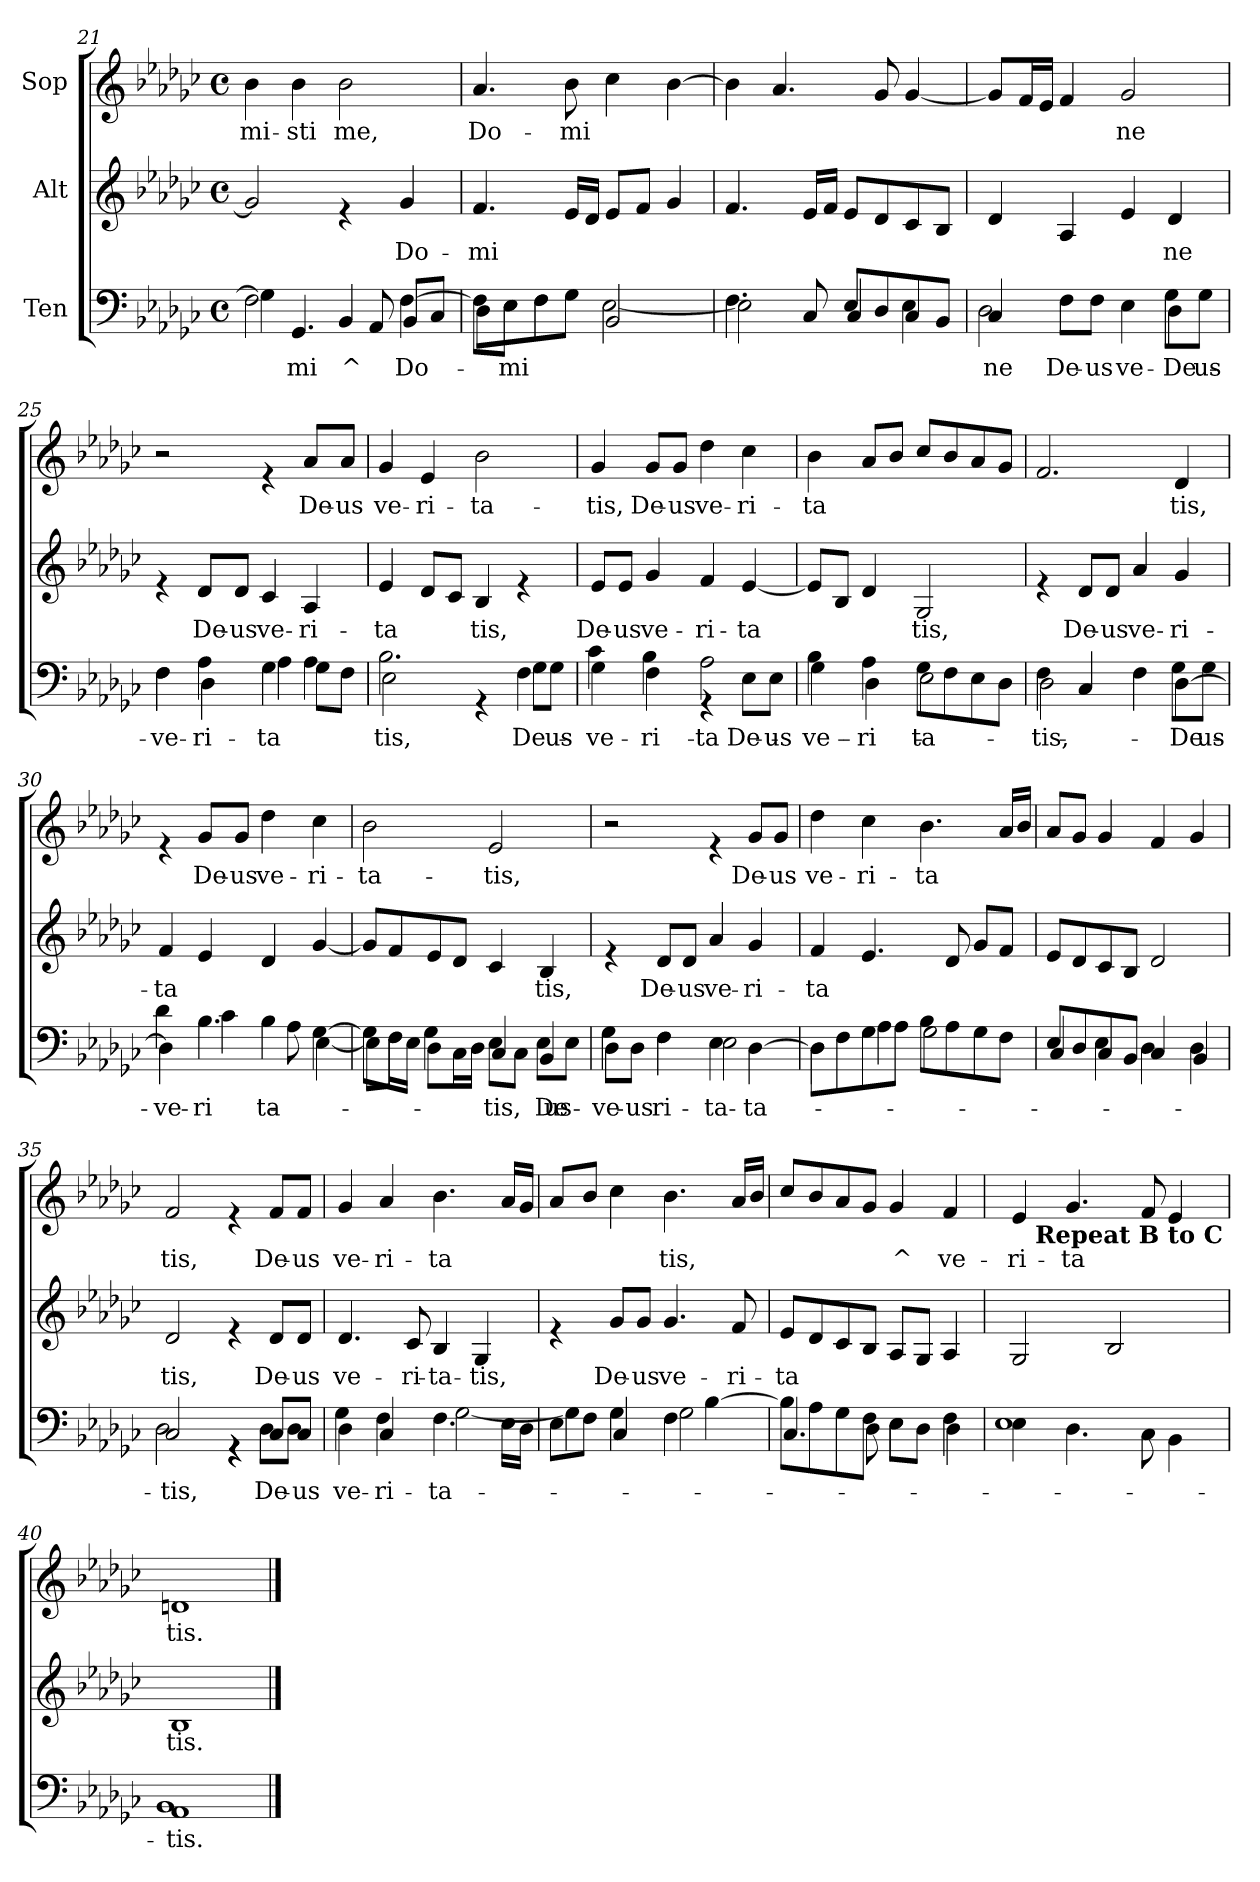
**kern	**text	**kern	**text	**kern	**text
*part3	*part3	*part2	*part2	*part1	*part1
*staff3	*staff3	*staff2	*staff2	*staff1	*staff1
*I"Ten	*	*I"Alt	*	*I"Sop	*
*clefF4	*	*clefG2	*	*clefG2	*
*k[b-e-a-d-g-c-]	*	*k[b-e-a-d-g-c-]	*	*k[b-e-a-d-g-c-]	*
*G-:	*	*G-:	*	*G-:	*
*M4/4	*	*M4/4	*	*M4/4	*
*met(c)	*	*met(c)	*	*met(c)	*
=21	=21	=21	=21	=21	=21
*^	*	*	*	*	*
!	!	!	!	!	!	!LO:LY:b
2F\	4G-\]	.	2g-/]	.	4b-\	-mi-
!	!	!LO:LY:b	!	!	!	!LO:LY:b
.	4.GG-/	-mi	.	.	4b-\	-sti
!	!	!LO:LY:b	!	!	!	!LO:LY:b
4BB-/	.	-^	4re	.	2b-\	me,
.	8AA-/	.	.	.	.	.
!	!	!LO:LY:b	!	!LO:LY:b	!	!
[>4F\	8BB-/L	Do-	4g-/	Do-	.	.
.	8C-/J	.	.	.	.	.
=22	=22	=22	=22	=22	=22	=22
!	!	!	!	!LO:LY:b	!	!LO:LY:b
8F\L]	8D-\L	.	4.f/	-mi	4.a-/	Do-
!	!	!LO:LY:b	!	!	!	!
8E-\J	8E-\	mi	.	.	.	.
4F\	8F\	.	.	.	.	.
!	!	!	!	!	!	!LO:LY:b
.	8G-\J	.	16e-/LL	.	8b-\	-mi
.	.	.	16d-/JJ	.	.	.
2BB-/	[>2E-\	.	8e-/L	.	4cc-\	.
.	.	.	8f/J	.	.	.
.	.	.	4g-/	.	[>4b-\	.
!!LO:LB:g=z
=23	=23	=23	=23	=23	=23	=23
4.F\	2E-\]	.	4.f/	.	4b-\]	.
.	.	.	.	.	4.a-/	.
8C-/	.	.	16e-/LL	.	.	.
.	.	.	16f/JJ	.	.	.
8E-/L	4C-/	.	8e-/L	.	.	.
8D-/	.	.	8d-/	.	8g-/	.
8C-/	4E-\	.	8c-/	.	[<4g-/	.
8BB-/J	.	.	8B-/J	.	.	.
=24	=24	=24	=24	=24	=24	=24
!	!	!LO:LY:b	!	!	!	!
!	!	!LO:LY:b	!	!	!	!
4C-/	2D-\	-ne	4d-/	.	8g-/L]	.
.	.	.	.	.	16f/L	.
.	.	.	.	.	16e-/JJ	.
!	!	!LO:LY:b	!	!	!	!
8F\L	.	De-	4A-/	.	4f/	.
!	!	!LO:LY:b	!	!	!	!
8F\J	.	-us	.	.	.	.
!	!	!LO:LY:b	!	!	!	!LO:LY:b
4E-\	4ryy	ve-	4e-/	.	2g-/	ne
!	!	!LO:LY:b	!	!	!	!
!	!	!LO:LY:b	!	!LO:LY:b	!	!
4D-\	8G-\L	De-	4d-/	ne	.	.
!	!	!LO:LY:b	!	!	!	!
.	8G-\J	-us	.	.	.	.
=25	=25	=25	=25	=25	=25	=25
!	!	!LO:LY:b	!	!	!	!
!	!	!LO:LY:b	!	!	!	!
4F\	4F\	ve-	4re	.	2r	.
!	!	!LO:LY:b	!	!LO:LY:b	!	!
4A-\	4D-\	-ri-	8d-/L	De-	.	.
!	!	!	!	!LO:LY:b	!	!
.	.	.	8d-/J	-us	.	.
!	!	!LO:LY:b	!	!LO:LY:b	!	!
4G-\	4A-\	-ta	4c-/	ve-	4re	.
!	!	!	!	!LO:LY:b	!	!LO:LY:b
4A-\	8G-\L	.	4A-/	-ri-	8a-/L	De-
!	!	!	!	!	!	!LO:LY:b
.	8F\J	.	.	.	8a-/J	-us
!!LO:LB:g=z
=26	=26	=26	=26	=26	=26	=26
!	!	!LO:LY:b	!	!LO:LY:b	!	!LO:LY:b
2.B-\	2E-\	tis,	4e-/	-ta	4g-/	ve-
!	!	!	!	!	!	!LO:LY:b
.	.	.	8d-/L	.	4e-/	-ri-
.	.	.	8c-/J	.	.	.
!	!	!	!	!LO:LY:b	!	!LO:LY:b
.	4rGG	.	4B-/	tis,	2b-\	-ta-
!	!	!LO:LY:b	!	!	!	!
4F\	8G-\L	De-	4re	.	.	.
!	!	!LO:LY:b	!	!	!	!
.	8G-\J	-us	.	.	.	.
=27	=27	=27	=27	=27	=27	=27
!	!	!LO:LY:b	!	!LO:LY:b	!	!LO:LY:b
4G-\	4c-\	ve-	8e-/L	De-	4g-/	-tis,
!	!	!	!	!LO:LY:b	!	!
.	.	.	8e-/J	-us	.	.
!	!	!LO:LY:b	!	!	!	!
!	!	!LO:LY:b	!	!LO:LY:b	!	!LO:LY:b
4F\	4B-\	-ri-	4g-/	ve-	8g-/L	De-
!	!	!	!	!	!	!LO:LY:b
.	.	.	.	.	8g-/J	-us
!	!	!LO:LY:b	!	!LO:LY:b	!	!LO:LY:b
4rGG	2A-\	-ta-	4f/	-ri-	4dd-\	ve-
!	!	!LO:LY:b	!	!LO:LY:b	!	!LO:LY:b
8E-\L	.	De-	[<4e-/	-ta	4cc-\	-ri-
!	!	!LO:LY:b	!	!	!	!
8E-\J	.	-us	.	.	.	.
=28	=28	=28	=28	=28	=28	=28
!	!	!LO:LY:b	!	!	!	!LO:LY:b
4B-\	4G-\	-ve-	8e-/L]	.	4b-\	-ta
.	.	.	8B-/J	.	.	.
!	!	!LO:LY:b	!	!	!	!
4A-\	4D-\	-ri	4d-/	.	8a-/L	.
.	.	.	.	.	8b-/J	.
!	!	!LO:LY:b	!	!LO:LY:b	!	!
8G-\L	2E-\	ta	2G-/	tis,	8cc-/L	.
8F\	.	.	.	.	8b-/	.
8E-\	.	.	.	.	8a-/	.
8D-\J	.	.	.	.	8g-/J	.
!!LO:LB:g=z
=29	=29	=29	=29	=29	=29	=29
!	!	!LO:LY:b	!	!	!	!
4F\	2D-\	tis,	4re	.	2.f/	.
!	!	!	!	!LO:LY:b	!	!
4C-/	.	.	8d-/L	De-	.	.
!	!	!	!	!LO:LY:b	!	!
.	.	.	8d-/J	-us	.	.
!	!	!	!	!LO:LY:b	!	!
4F\	4ryy	.	4a-/	ve-	.	.
!	!	!LO:LY:b	!	!LO:LY:b	!	!LO:LY:b
[>4D-\	8G-\L	De-	4g-/	-ri-	4d-/	tis,
!	!	!LO:LY:b	!	!	!	!
.	8G-\J	-us	.	.	.	.
=30	=30	=30	=30	=30	=30	=30
!	!	!LO:LY:b	!	!LO:LY:b	!	!
4D-\]	4d-\	ve-	4f/	-ta	4re	.
!	!	!LO:LY:b	!	!	!	!LO:LY:b
4.B-\	4c-\	-ri-	4e-/	.	8g-/L	De-
!	!	!	!	!	!	!LO:LY:b
.	.	.	.	.	8g-/J	-us
!	!	!LO:LY:b	!	!	!	!LO:LY:b
.	4B-\	-ta	4d-/	.	4dd-\	ve-
8A-\	.	.	.	.	.	.
!	!	!	!	!	!	!LO:LY:b
[>4G-\	[>4E-\	.	[<4g-/	.	4cc-\	-ri-
=31	=31	=31	=31	=31	=31	=31
!	!	!	!	!	!	!LO:LY:b
8G-\L]	8E-\L]	.	8g-/L]	.	2b-\	-ta-
16F\L	8F\J	.	8f/	.	.	.
16E-\JJ	.	.	.	.	.	.
8D-\L	4G-\	.	8e-/	.	.	.
16C-\L	.	.	8d-/J	.	.	.
16D-\JJ	.	.	.	.	.	.
!	!	!LO:LY:b	!	!	!	!LO:LY:b
8E-\L	4C-/	tis,	4c-/	.	2e-/	-tis,
8C-\J	.	.	.	.	.	.
!	!	!LO:LY:b	!	!	!	!
!	!	!LO:LY:b	!	!LO:LY:b	!	!
4BB-/	8E-\L	De-	4B-/	tis,	.	.
!	!	!LO:LY:b	!	!	!	!
.	8E-\J	-us	.	.	.	.
!!LO:PB:g=z
=32	=32	=32	=32	=32	=32	=32
!	!	!LO:LY:b	!	!	!	!
!	!	!LO:LY:b	!	!	!	!
8D-\L	4G-\	-ve-	4re	.	2r	.
!	!	!LO:LY:b	!	!	!	!
8D-\J	.	-us	.	.	.	.
!	!	!LO:LY:b	!	!	!	!
!	!	!LO:LY:b	!	!LO:LY:b	!	!
4F\	4F\	-ri-	8d-/L	De-	.	.
!	!	!	!	!LO:LY:b	!	!
.	.	.	8d-/J	-us	.	.
!	!	!LO:LY:b	!	!	!	!
!	!	!LO:LY:b	!	!LO:LY:b	!	!
4E-\	2E-\	-ta-	4a-/	ve-	4re	.
!	!	!LO:LY:b	!	!LO:LY:b	!	!LO:LY:b
[>4D-\	.	-ta-	4g-/	-ri-	8g-/L	De-
!	!	!	!	!	!	!LO:LY:b
.	.	.	.	.	8g-/J	-us
=33	=33	=33	=33	=33	=33	=33
!	!	!	!	!LO:LY:b	!	!LO:LY:b
8D-\L]	4D-\	.	4f/	-ta	4dd-\	ve-
8F\	.	.	.	.	.	.
!	!	!	!	!	!	!LO:LY:b
8G-\	4A-\	.	4.e-/	.	4cc-\	-ri-
8A-\J	.	.	.	.	.	.
!	!	!	!	!	!	!LO:LY:b
8B-\L	2G-\	.	.	.	4.b-\	-ta
8A-\	.	.	8d-/	.	.	.
8G-\	.	.	8g-/L	.	.	.
8F\J	.	.	8f/J	.	16a-/LL	.
.	.	.	.	.	16b-/JJ	.
=34	=34	=34	=34	=34	=34	=34
8E-/L	4C-/	.	8e-/L	.	8a-/L	.
8D-/	.	.	8d-/	.	8g-/J	.
8C-/	4E-\	.	8c-/	.	4g-/	.
8BB-/J	.	.	8B-/J	.	.	.
4C-/	4D-\	.	2d-/	.	4f/	.
4D-\	4BB-/	.	.	.	4g-/	.
=35	=35	=35	=35	=35	=35	=35
!	!	!LO:LY:b	!	!	!	!
!	!	!LO:LY:b	!	!LO:LY:b	!	!LO:LY:b
2C-/	2D-\	tis,	2d-/	tis,	2f/	tis,
4rGG	4rGG	.	4re	.	4re	.
!	!	!LO:LY:b	!	!	!	!
!	!	!LO:LY:b	!	!LO:LY:b	!	!LO:LY:b
8C-/L	8D-\L	De-	8d-/L	De-	8f/L	De-
!	!	!LO:LY:b	!	!	!	!
!	!	!LO:LY:b	!	!LO:LY:b	!	!LO:LY:b
8C-/J	8D-\J	-us	8d-/J	-us	8f/J	-us
!!LO:LB:g=z
=36	=36	=36	=36	=36	=36	=36
!	!	!LO:LY:b	!	!	!	!
!	!	!LO:LY:b	!	!LO:LY:b	!	!LO:LY:b
4D-\	4G-\	ve-	4.d-/	ve-	4g-/	ve-
!	!	!LO:LY:b	!	!	!	!
!	!	!LO:LY:b	!	!	!	!LO:LY:b
4C-/	4F\	-ri-	.	.	4a-/	-ri-
!	!	!	!	!LO:LY:b	!	!
.	.	.	8c-/	-ri-	.	.
!	!	!LO:LY:b	!	!	!	!
!	!	!LO:LY:b	!	!LO:LY:b	!	!LO:LY:b
4.F\	[>2G-\	-ta-	4B-/	-ta-	4.b-\	-ta
!	!	!	!	!LO:LY:b	!	!
.	.	.	4G-/	-tis,	.	.
16E-\LL	.	.	.	.	16a-/LL	.
16D-\JJ	.	.	.	.	16g-/JJ	.
=37	=37	=37	=37	=37	=37	=37
8E-\L	4G-\]	.	4re	.	8a-/L	.
8F\J	.	.	.	.	8b-/J	.
!	!	!	!	!LO:LY:b	!	!
4G-\	4C-/	.	8g-/L	De-	4cc-\	.
!	!	!	!	!LO:LY:b	!	!
.	.	.	8g-/J	-us	.	.
!	!	!	!	!LO:LY:b	!	!LO:LY:b
4F\	2G-\	.	4.g-/	ve-	4.b-\	tis,
[>4B-\	.	.	.	.	.	.
!	!	!	!	!LO:LY:b	!	!
.	.	.	8f/	-ri-	16a-/LL	.
.	.	.	.	.	16b-/JJ	.
=38	=38	=38	=38	=38	=38	=38
!	!	!	!	!LO:LY:b	!	!
8B-\L]	4.C-/	.	8e-/L	-ta	8cc-/L	.
8A-\	.	.	8d-/	.	8b-/	.
8G-\	.	.	8c-/	.	8a-/	.
8F\J	8D-\	.	8B-/J	.	8g-/J	.
!	!	!	!	!	!	!LO:LY:b
8E-\L	4E-\	.	8A-/L	.	4g-/	^
8D-\J	.	.	8G-/J	.	.	.
!	!	!	!	!	!	!LO:LY:b
4F\	4D-\	.	4A-/	.	4f/	ve-
=39	=39	=39	=39	=39	=39	=39
!	!	!	!	!	!	!LO:LY:b
*	*	*	*	*	*^	*
4E-\	1E-	.	2G-/	.	4e-/	16.ryy	-ri-
!	!	!	!	!	!	!LO:TX:b:B:t=Repeat B to C	!
.	.	.	.	.	.	2ryy	.
!	!	!	!	!	!	!	!LO:LY:b
4.D-\	.	.	.	.	4.g-/	.	-ta
.	.	.	2B-/	.	.	.	.
.	.	.	.	.	.	4ryy	.
8C-\	.	.	.	.	8f/	.	.
4BB-\	.	.	.	.	4e-/	.	.
.	.	.	.	.	.	8ryy	.
.	.	.	.	.	.	32ryy	.
=40	=40	=40	=40	=40	=40	=40	=40
!	!	!LO:LY:b	!	!	!	!	!
!	!	!LO:LY:b	!	!LO:LY:b	!	!	!LO:LY:b
*	*	*	*	*	*v	*v	*
1AA-	1BB-	tis.	1B-	tis.	1dn	tis.
*v	*v	*	*	*	*	*
==	==	==	==	==	==
*-	*-	*-	*-	*-	*-
